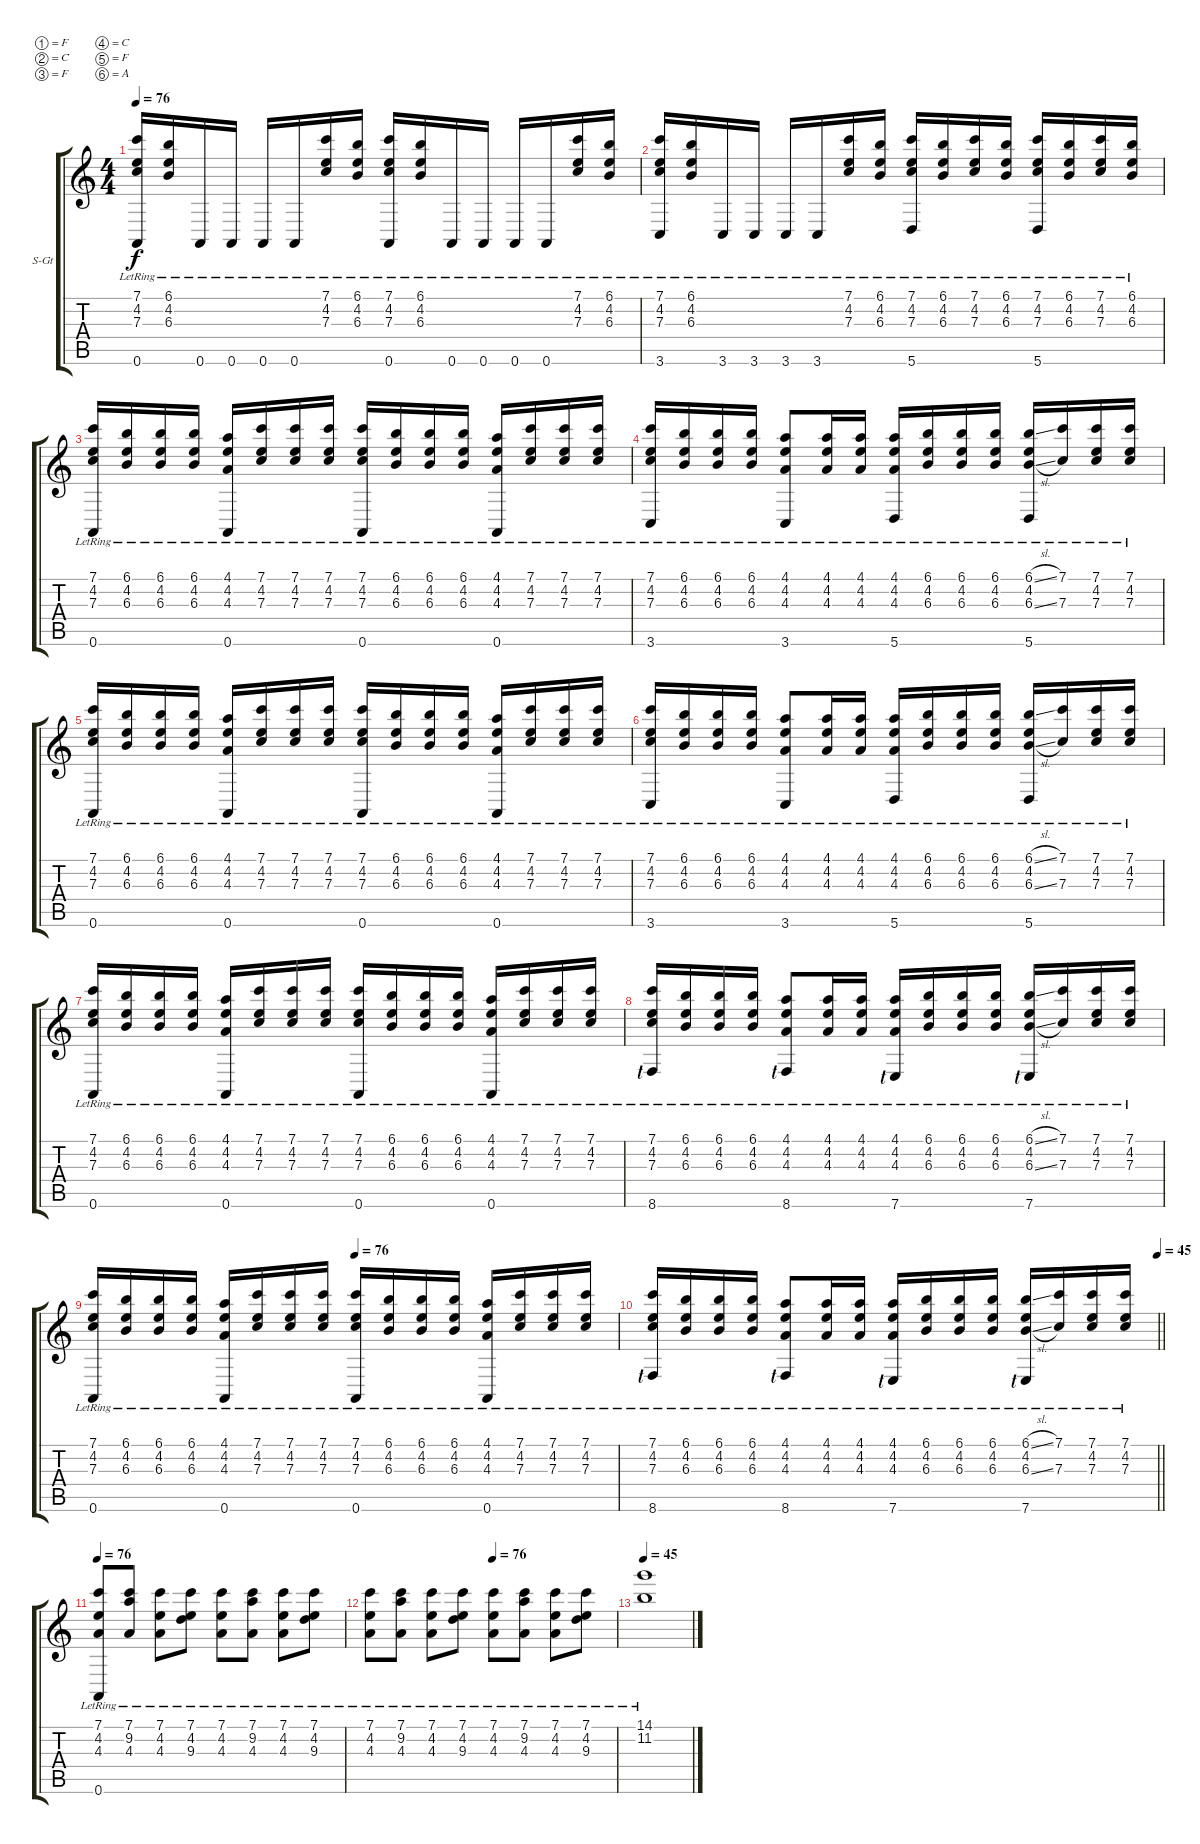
\bracketExtendMode groupsimilarinstruments
\firstSystemTrackNameOrientation horizontal
\otherSystemsTrackNameOrientation horizontal
\track ("Piste 1" "S-Gt") {instrument acousticguitarsteel}
\staff {score tabs}
\tuning (F4 C4 F3 C3 F2 A1)
\ts (4 4)
\tempo 76
\clef g2
\ks c
(7.1{lr} 4.2{lr} 7.3{lr} 0.6{lr}).16{dy f} (6.1{lr} 4.2{lr} 6.3{lr}).16 0.6{lr}.16 0.6{lr}.16 0.6{lr}.16 0.6{lr}.16 (7.1{lr} 4.2{lr} 7.3{lr}).16 (6.1{lr} 4.2{lr} 6.3{lr}).16 (7.1{lr} 4.2{lr} 7.3{lr} 0.6{lr}).16 (6.1{lr} 4.2{lr} 6.3{lr}).16 0.6{lr}.16 0.6{lr}.16 0.6{lr}.16 0.6{lr}.16 (7.1{lr} 4.2{lr} 7.3{lr}).16 (6.1{lr} 4.2{lr} 6.3{lr}).16 |
(7.1{lr} 4.2{lr} 7.3{lr} 3.6{lr}).16 (6.1{lr} 4.2{lr} 6.3{lr}).16 3.6{lr}.16 3.6{lr}.16 3.6{lr}.16 3.6{lr}.16 (7.1{lr} 4.2{lr} 7.3{lr}).16 (6.1{lr} 4.2{lr} 6.3{lr}).16 (7.1{lr} 4.2{lr} 7.3{lr} 5.6{lr}).16 (6.1{lr} 4.2{lr} 6.3{lr}).16 (7.1{lr} 4.2{lr} 7.3{lr}).16 (6.1{lr} 4.2{lr} 6.3{lr}).16 (7.1{lr} 4.2{lr} 7.3{lr} 5.6{lr}).16 (6.1{lr} 4.2{lr} 6.3{lr}).16 (7.1{lr} 4.2{lr} 7.3{lr}).16 (6.1{lr} 4.2{lr} 6.3{lr}).16 |
(7.1{lr} 4.2{lr} 7.3{lr} 0.6{lr}).16 (6.1{lr} 4.2{lr} 6.3{lr}).16 (6.1{lr} 4.2{lr} 6.3{lr}).16 (6.1{lr} 4.2{lr} 6.3{lr}).16 (4.1{lr} 4.2{lr} 4.3{lr} 0.6{lr}).16 (7.1{lr} 4.2{lr} 7.3{lr}).16 (7.1{lr} 4.2{lr} 7.3{lr}).16 (7.1{lr} 4.2{lr} 7.3{lr}).16 (7.1{lr} 4.2{lr} 7.3{lr} 0.6{lr}).16 (6.1{lr} 4.2{lr} 6.3{lr}).16 (6.1{lr} 4.2{lr} 6.3{lr}).16 (6.1{lr} 4.2{lr} 6.3{lr}).16 (4.1{lr} 4.2{lr} 4.3{lr} 0.6{lr}).16 (7.1{lr} 4.2{lr} 7.3{lr}).16 (7.1{lr} 4.2{lr} 7.3{lr}).16 (7.1{lr} 4.2{lr} 7.3{lr}).16 |
(7.1{lr} 4.2{lr} 7.3{lr} 3.6{lr}).16 (6.1{lr} 4.2{lr} 6.3{lr}).16 (6.1{lr} 4.2{lr} 6.3{lr}).16 (6.1{lr} 4.2{lr} 6.3{lr}).16 (4.1{lr} 4.2{lr} 4.3{lr} 3.6{lr}).8 (4.1{lr} 4.2{lr} 4.3{lr}).16 (4.1{lr} 4.2{lr} 4.3{lr}).16 (4.1{lr} 4.2{lr} 4.3{lr} 5.6{lr}).16 (6.1{lr} 4.2{lr} 6.3{lr}).16 (6.1{lr} 4.2{lr} 6.3{lr}).16 (6.1{lr} 4.2{lr} 6.3{lr}).16 (6.1{sl lr} 4.2{lr} 6.3{sl lr} 5.6{lr}).16 (7.1{lr} 7.3{lr}).16 (7.1{lr} 4.2{lr} 7.3{lr}).16 (7.1{lr} 4.2{lr} 7.3{lr}).16 |
(7.1{lr} 4.2{lr} 7.3{lr} 0.6{lr}).16 (6.1{lr} 4.2{lr} 6.3{lr}).16 (6.1{lr} 4.2{lr} 6.3{lr}).16 (6.1{lr} 4.2{lr} 6.3{lr}).16 (4.1{lr} 4.2{lr} 4.3{lr} 0.6{lr}).16 (7.1{lr} 4.2{lr} 7.3{lr}).16 (7.1{lr} 4.2{lr} 7.3{lr}).16 (7.1{lr} 4.2{lr} 7.3{lr}).16 (7.1{lr} 4.2{lr} 7.3{lr} 0.6{lr}).16 (6.1{lr} 4.2{lr} 6.3{lr}).16 (6.1{lr} 4.2{lr} 6.3{lr}).16 (6.1{lr} 4.2{lr} 6.3{lr}).16 (4.1{lr} 4.2{lr} 4.3{lr} 0.6{lr}).16 (7.1{lr} 4.2{lr} 7.3{lr}).16 (7.1{lr} 4.2{lr} 7.3{lr}).16 (7.1{lr} 4.2{lr} 7.3{lr}).16 |
(7.1{lr} 4.2{lr} 7.3{lr} 3.6{lr}).16 (6.1{lr} 4.2{lr} 6.3{lr}).16 (6.1{lr} 4.2{lr} 6.3{lr}).16 (6.1{lr} 4.2{lr} 6.3{lr}).16 (4.1{lr} 4.2{lr} 4.3{lr} 3.6{lr}).8 (4.1{lr} 4.2{lr} 4.3{lr}).16 (4.1{lr} 4.2{lr} 4.3{lr}).16 (4.1{lr} 4.2{lr} 4.3{lr} 5.6{lr}).16 (6.1{lr} 4.2{lr} 6.3{lr}).16 (6.1{lr} 4.2{lr} 6.3{lr}).16 (6.1{lr} 4.2{lr} 6.3{lr}).16 (6.1{sl lr} 4.2{lr} 6.3{sl lr} 5.6{lr}).16 (7.1{lr} 7.3{lr}).16 (7.1{lr} 4.2{lr} 7.3{lr}).16 (7.1{lr} 4.2{lr} 7.3{lr}).16 |
(7.1{lr} 4.2{lr} 7.3{lr} 0.6{lr}).16 (6.1{lr} 4.2{lr} 6.3{lr}).16 (6.1{lr} 4.2{lr} 6.3{lr}).16 (6.1{lr} 4.2{lr} 6.3{lr}).16 (4.1{lr} 4.2{lr} 4.3{lr} 0.6{lr}).16 (7.1{lr} 4.2{lr} 7.3{lr}).16 (7.1{lr} 4.2{lr} 7.3{lr}).16 (7.1{lr} 4.2{lr} 7.3{lr}).16 (7.1{lr} 4.2{lr} 7.3{lr} 0.6{lr}).16 (6.1{lr} 4.2{lr} 6.3{lr}).16 (6.1{lr} 4.2{lr} 6.3{lr}).16 (6.1{lr} 4.2{lr} 6.3{lr}).16 (4.1{lr} 4.2{lr} 4.3{lr} 0.6{lr}).16 (7.1{lr} 4.2{lr} 7.3{lr}).16 (7.1{lr} 4.2{lr} 7.3{lr}).16 (7.1{lr} 4.2{lr} 7.3{lr}).16 |
(7.1{lr} 4.2{lr} 7.3{lr} 8.6{lr lf 1}).16 (6.1{lr} 4.2{lr} 6.3{lr}).16 (6.1{lr} 4.2{lr} 6.3{lr}).16 (6.1{lr} 4.2{lr} 6.3{lr}).16 (4.1{lr} 4.2{lr} 4.3{lr} 8.6{lr lf 1}).8 (4.1{lr} 4.2{lr} 4.3{lr}).16 (4.1{lr} 4.2{lr} 4.3{lr}).16 (4.1{lr} 4.2{lr} 4.3{lr} 7.6{lr lf 1}).16 (6.1{lr} 4.2{lr} 6.3{lr}).16 (6.1{lr} 4.2{lr} 6.3{lr}).16 (6.1{lr} 4.2{lr} 6.3{lr}).16 (6.1{sl lr} 4.2{lr} 6.3{sl lr} 7.6{lr lf 1}).16 (7.1{lr} 7.3{lr}).16 (7.1{lr} 4.2{lr} 7.3{lr}).16 (7.1{lr} 4.2{lr} 7.3{lr}).16 |
\tempo (76 0.5)
(7.1{lr} 4.2{lr} 7.3{lr} 0.6{lr}).16 (6.1{lr} 4.2{lr} 6.3{lr}).16 (6.1{lr} 4.2{lr} 6.3{lr}).16 (6.1{lr} 4.2{lr} 6.3{lr}).16 (4.1{lr} 4.2{lr} 4.3{lr} 0.6{lr}).16 (7.1{lr} 4.2{lr} 7.3{lr}).16 (7.1{lr} 4.2{lr} 7.3{lr}).16 (7.1{lr} 4.2{lr} 7.3{lr}).16 (7.1{lr} 4.2{lr} 7.3{lr} 0.6{lr}).16 (6.1{lr} 4.2{lr} 6.3{lr}).16 (6.1{lr} 4.2{lr} 6.3{lr}).16 (6.1{lr} 4.2{lr} 6.3{lr}).16 (4.1{lr} 4.2{lr} 4.3{lr} 0.6{lr}).16 (7.1{lr} 4.2{lr} 7.3{lr}).16 (7.1{lr} 4.2{lr} 7.3{lr}).16 (7.1{lr} 4.2{lr} 7.3{lr}).16 |
\tempo (45 1)
\barLineRight lightlight
(7.1{lr} 4.2{lr} 7.3{lr} 8.6{lr lf 1}).16 (6.1{lr} 4.2{lr} 6.3{lr}).16 (6.1{lr} 4.2{lr} 6.3{lr}).16 (6.1{lr} 4.2{lr} 6.3{lr}).16 (4.1{lr} 4.2{lr} 4.3{lr} 8.6{lr lf 1}).8 (4.1{lr} 4.2{lr} 4.3{lr}).16 (4.1{lr} 4.2{lr} 4.3{lr}).16 (4.1{lr} 4.2{lr} 4.3{lr} 7.6{lr lf 1}).16 (6.1{lr} 4.2{lr} 6.3{lr}).16 (6.1{lr} 4.2{lr} 6.3{lr}).16 (6.1{lr} 4.2{lr} 6.3{lr}).16 (6.1{sl lr} 4.2{lr} 6.3{sl lr} 7.6{lr lf 1}).16 (7.1{lr} 7.3{lr}).16 (7.1{lr} 4.2{lr} 7.3{lr}).16 (7.1{lr} 4.2{lr} 7.3{lr}).16 |
\tempo 76
(7.1{lr} 4.2{lr} 4.3{lr} 0.6{lr}).8 (7.1{lr} 9.2{lr} 4.3{lr}).8 (7.1{lr} 4.2{lr} 4.3{lr}).8 (7.1{lr} 4.2{lr} 9.3{lr}).8 (7.1{lr} 4.2{lr} 4.3{lr}).8 (7.1{lr} 9.2{lr} 4.3{lr}).8 (7.1{lr} 4.2{lr} 4.3{lr}).8 (7.1{lr} 4.2{lr} 9.3{lr}).8 |
\tempo (76 0.5)
(7.1{lr} 4.2{lr} 4.3{lr}).8 (7.1{lr} 9.2{lr} 4.3{lr}).8 (7.1{lr} 4.2{lr} 4.3{lr}).8 (7.1{lr} 4.2{lr} 9.3{lr}).8 (7.1{lr} 4.2{lr} 4.3{lr}).8 (7.1{lr} 9.2{lr} 4.3{lr}).8 (7.1{lr} 4.2{lr} 4.3{lr}).8 (7.1{lr} 4.2{lr} 9.3{lr}).8 |
\tempo 45
(14.1{lr} 11.2{lr}).1
